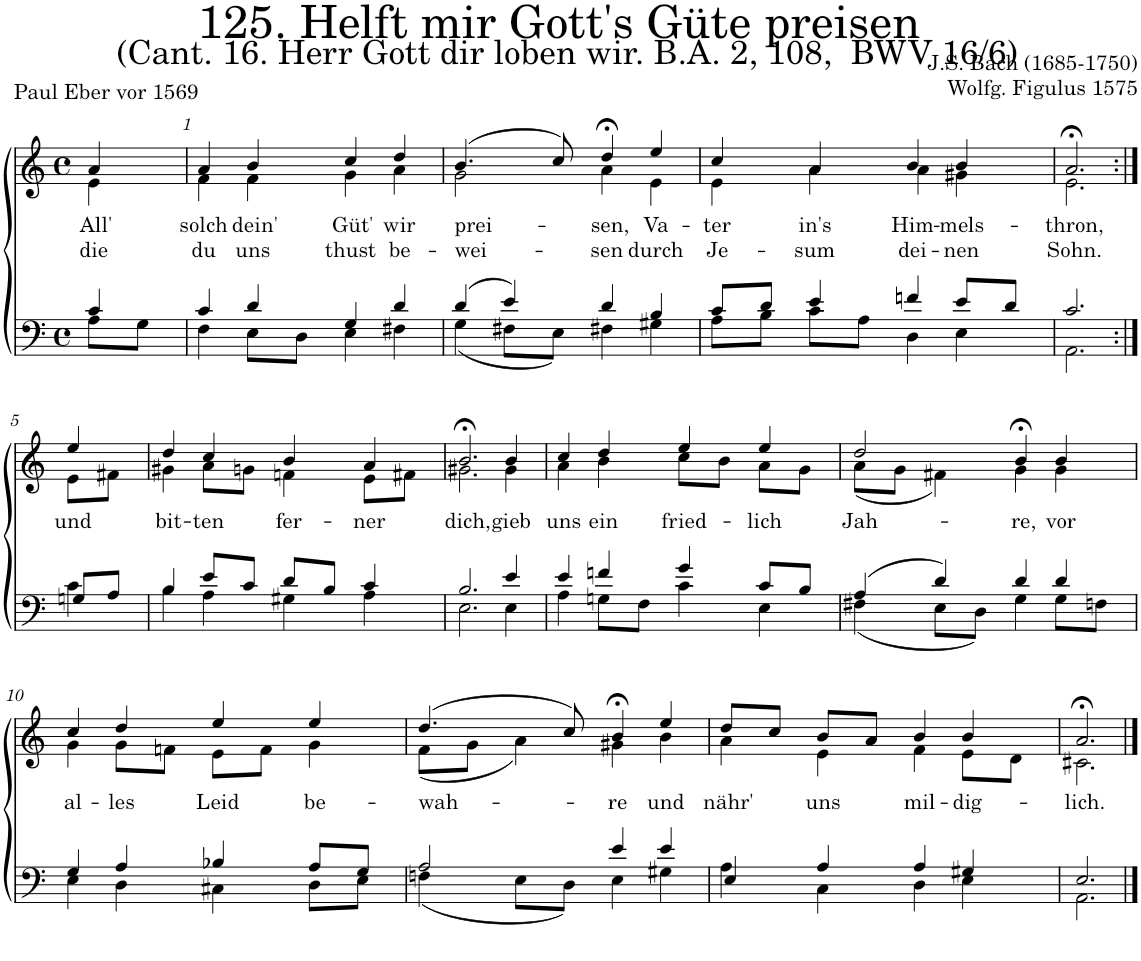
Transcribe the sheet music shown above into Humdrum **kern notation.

**kern	**kern	**text	**text
*part2	*part1	*part1	*part1
*staff2	*staff1	*staff1	*staff1
*I"Tenor/Bass	*I"Soprano/Alto	*	*
*clefF4	*clefG2	*	*
*k[]	*k[]	*	*
*M4/4	*M4/4	*	*
*met(c)	*met(c)	*	*
=	=	=	=
*^	*	*	*
!	!	!	!LO:LY:b	!LO:LY:b
*	*	*^	*	*
4c/	8A\L	4a/	4e\	All'	die
.	8G\J	.	.	.	.
=1	=1	=1	=1	=1	=1
!	!	!	!	!LO:LY:b	!LO:LY:b
4c/	4F\	4a/	4f\	solch	du
!	!	!	!	!LO:LY:b	!LO:LY:b
4d/	8E\L	4b/	4f\	dein'	uns
.	8D\J	.	.	.	.
!	!	!	!	!LO:LY:b	!LO:LY:b
4G/	4E\	4cc/	4g\	Güt'	thust
!	!	!	!	!LO:LY:b	!LO:LY:b
4d/	4F#X\	4dd/	4a\	wir	be-
=2	=2	=2	=2	=2	=2
!	!	!	!	!LO:LY:b	!LO:LY:b
(4d/	(4G\	(4.b/	2g\	prei-	-wei-
4e/)	8F#X\L	.	.	.	.
.	8E\J)	8cc/)	.	.	.
!	!	!	!	!LO:LY:b	!LO:LY:b
4d/	4F#X\	4dd;<,/	4a\	-sen,	-sen
!	!	!	!	!LO:LY:b	!LO:LY:b
4B/	4G#X\	4ee/	4e\	Va-	durch
=3	=3	=3	=3	=3	=3
!	!	!	!	!LO:LY:b	!LO:LY:b
8c/L	8A\L	4cc/	4e\	-ter	Je-
8d/J	8B\J	.	.	.	.
!	!	!	!	!LO:LY:b	!LO:LY:b
4e/	8c\L	4a/	4a\	in's	-sum
.	8A\J	.	.	.	.
!	!	!	!	!LO:LY:b	!LO:LY:b
4fn/	4D\	4b/	4a\	Him-	dei-
!	!	!	!	!LO:LY:b	!LO:LY:b
8e/L	4E\	4b/	4g#X\	-mels-	-nen
8d/J	.	.	.	.	.
=4	=4	=4	=4	=4	=4
!	!	!	!	!LO:LY:b	!LO:LY:b
2.c/	2.AA\	2.a;<,/	2.e\	-thron,	Sohn.
!!LO:LB:g=z	!!
=5:|!	=5:|!	=5:|!	=5:|!	=5:|!	=5:|!
!	!	!	!	!LO:LY:b	!
8Gn/L	4c\	4ee/	8e\L	und	.
8A/J	.	.	8f#X\J	.	.
=6	=6	=6	=6	=6	=6
!	!	!	!	!LO:LY:b	!
4B/	4B\	4dd/	4g#X\	bit-	.
!	!	!	!	!LO:LY:b	!
8e/L	4A\	4cc/	8a\L	-ten	.
8c/J	.	.	8gn\J	.	.
!	!	!	!	!LO:LY:b	!
8d/L	4G#X\	4b/	4fn\	fer-	.
8B/J	.	.	.	.	.
!	!	!	!	!LO:LY:b	!
4c/	4A\	4a/	8e\L	-ner	.
.	.	.	8f#X\J	.	.
=7	=7	=7	=7	=7	=7
!	!	!	!	!LO:LY:b	!
2.B/	2.E\	2.b;<,/	2.g#X\	dich,	.
!	!	!	!	!LO:LY:b	!
4e/	4E\	4b/	4g#\	gieb	.
=8	=8	=8	=8	=8	=8
!	!	!	!	!LO:LY:b	!
4e/	4A\	4cc/	4a\	uns	.
!	!	!	!	!LO:LY:b	!
4fn/	8Gn\L	4dd/	4b\	ein	.
.	8F\J	.	.	.	.
!	!	!	!	!LO:LY:b	!
4g/	4c\	4ee/	8cc\L	fried-	.
.	.	.	8b\J	.	.
!	!	!	!	!LO:LY:b	!
8c/L	4E\	4ee/	8a\L	-lich	.
8B/J	.	.	8g\J	.	.
=9	=9	=9	=9	=9	=9
!	!	!	!	!LO:LY:b	!
(4A/	(4F#X\	2dd/	(8a\L	Jah-	.
.	.	.	8g\J	.	.
4d/)	8E\L	.	4f#X\)	.	.
.	8D\J)	.	.	.	.
!	!	!	!	!LO:LY:b	!
4d/	4G\	4b;<,/	4g\	-re,	.
!	!	!	!	!LO:LY:b	!
4d/	8G\L	4b/	4g\	vor	.
.	8Fn\J	.	.	.	.
!!LO:LB:g=z	!!
=10	=10	=10	=10	=10	=10
!	!	!	!	!LO:LY:b	!
4G/	4E\	4cc/	4g\	al-	.
!	!	!	!	!LO:LY:b	!
4A/	4D\	4dd/	8g\L	-les	.
.	.	.	8fn\J	.	.
!	!	!	!	!LO:LY:b	!
4B-X/	4C#X\	4ee/	8e\L	Leid	.
.	.	.	8f\J	.	.
!	!	!	!	!LO:LY:b	!
8A/L	8D\L	4ee/	4g\	be-	.
8G/J	8E\J	.	.	.	.
=11	=11	=11	=11	=11	=11
!	!	!	!	!LO:LY:b	!
2A/	(4Fn\	(4.dd/	(8f\L	-wah-	.
.	.	.	8g\J	.	.
.	8E\L	.	4a\)	.	.
.	8D\J)	8cc/)	.	.	.
!	!	!	!	!LO:LY:b	!
4e/	4E\	4b;<,/	4g#X\	-re	.
!	!	!	!	!LO:LY:b	!
4e/	4G#X\	4ee/	4b\	und	.
=12	=12	=12	=12	=12	=12
!	!	!	!	!LO:LY:b	!
4E/	4A\	8dd/L	4a\	nähr'	.
.	.	8cc/J	.	.	.
!	!	!	!	!LO:LY:b	!
4A/	4C\	8b/L	4e\	uns	.
.	.	8a/J	.	.	.
!	!	!	!	!LO:LY:b	!
4A/	4D\	4b/	4f\	mil-	.
!	!	!	!	!LO:LY:b	!
4G#X/	4E\	4b/	8e\L	-dig-	.
.	.	.	8d\J	.	.
=13	=13	=13	=13	=13	=13
!	!	!	!	!LO:LY:b	!
2.E/	2.AA\	2.a;</	2.c#X\	-lich.	.
*v	*v	*	*	*	*
*	*v	*v	*	*
==	==	==	==
*-	*-	*-	*-
